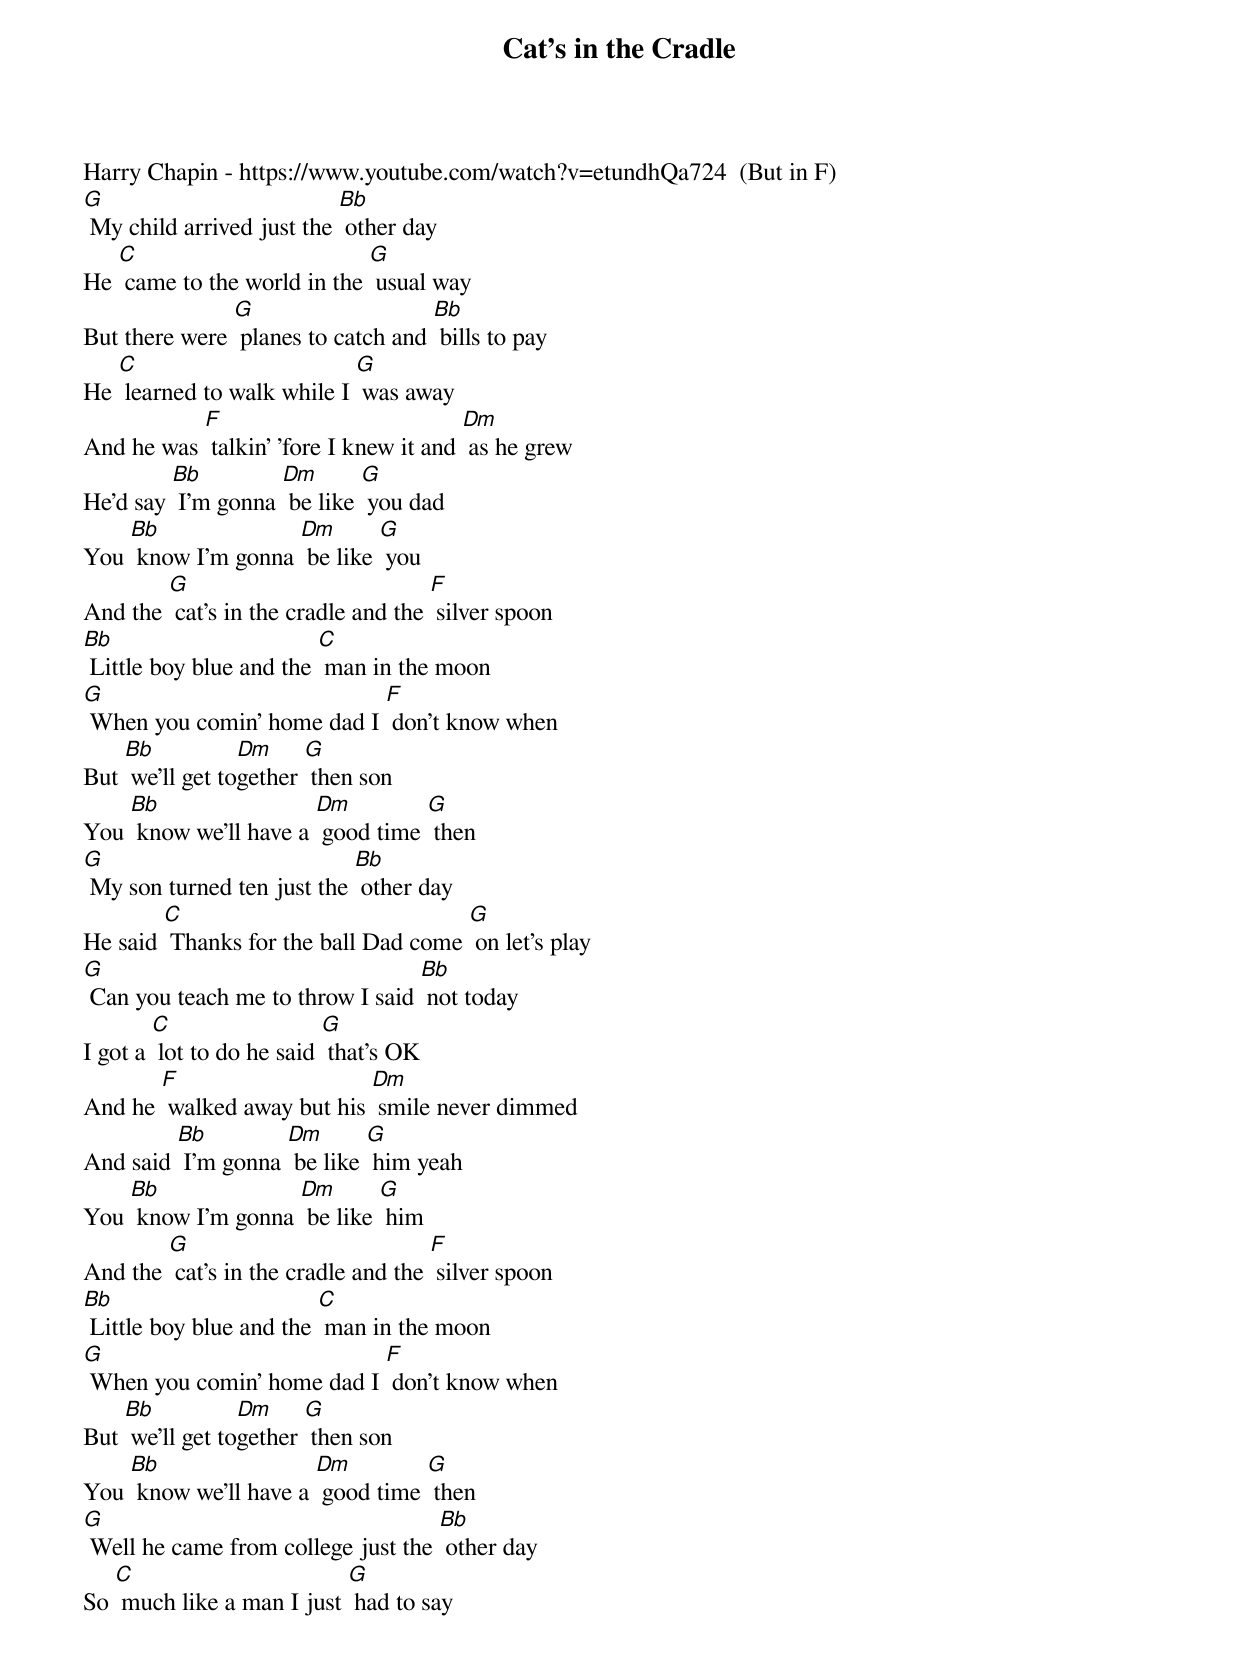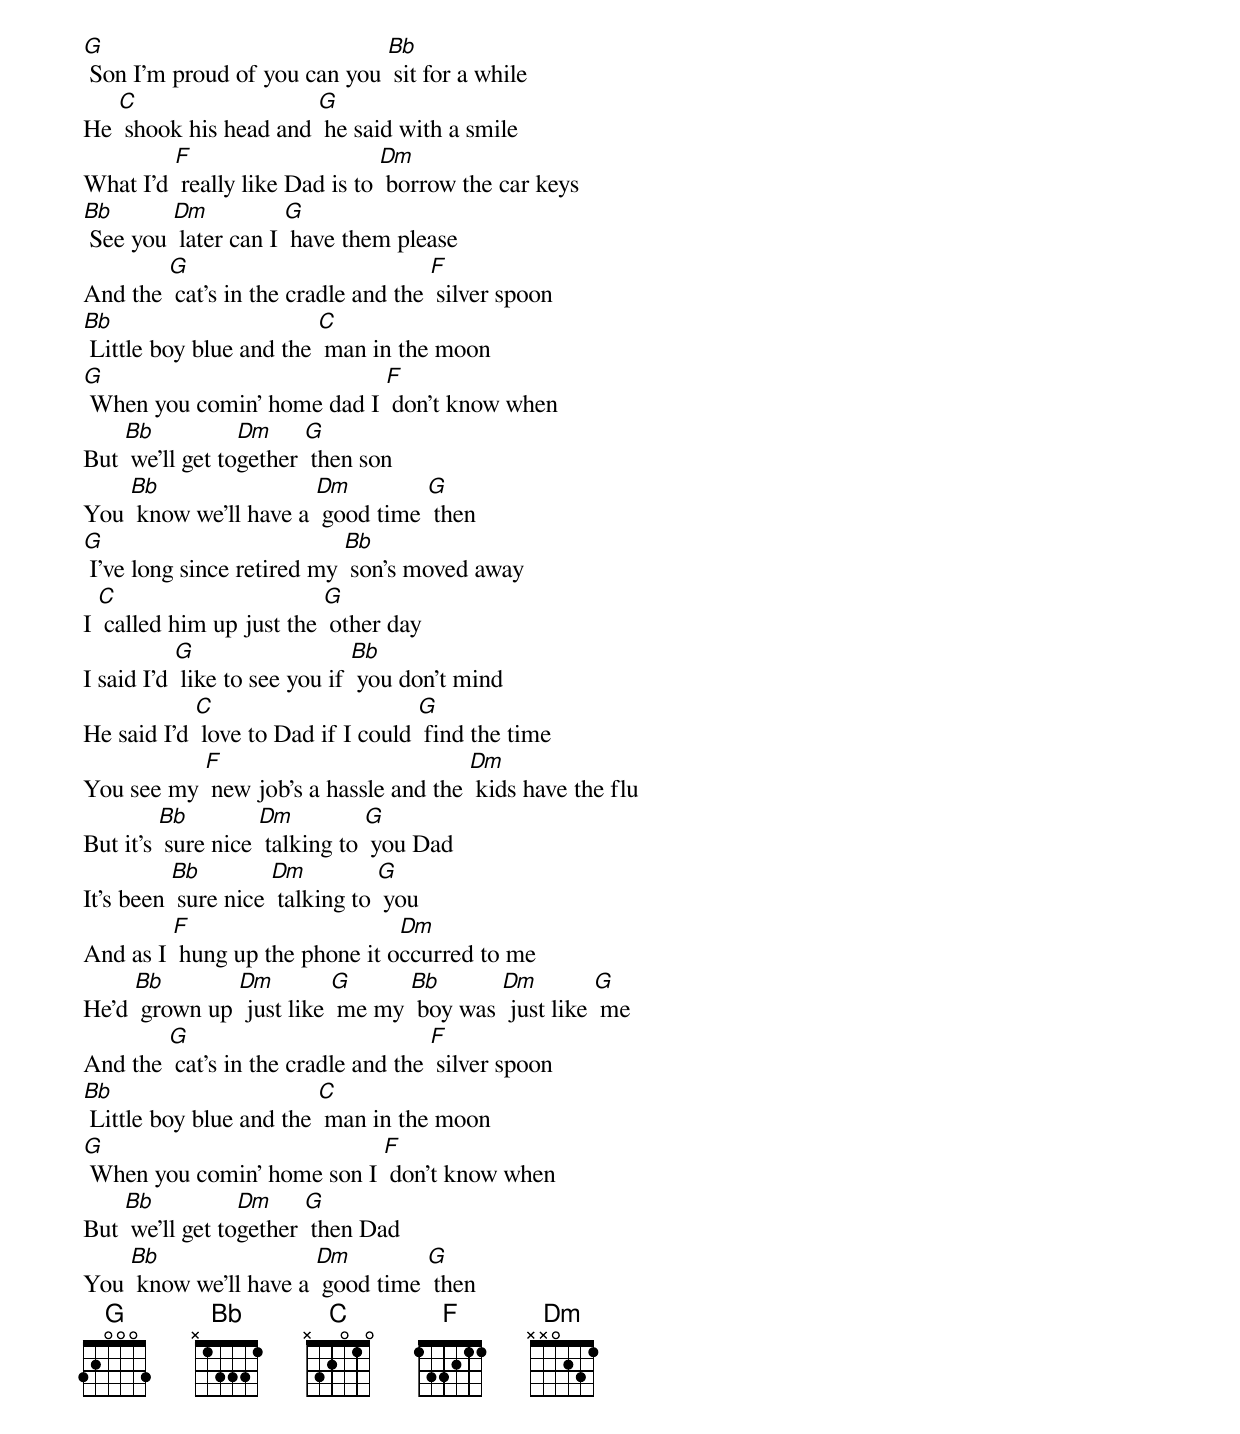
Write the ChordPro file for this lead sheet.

{t: Cat's in the Cradle }
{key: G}
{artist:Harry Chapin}
Harry Chapin - https://www.youtube.com/watch?v=etundhQa724  (But in F)
{c: }
[G] My child arrived just the [Bb] other day
He [C] came to the world in the [G] usual way
But there were [G] planes to catch and [Bb] bills to pay
He [C] learned to walk while I [G] was away
And he was [F] talkin' 'fore I knew it and [Dm] as he grew
He'd say [Bb] I'm gonna [Dm] be like [G] you dad
You [Bb] know I'm gonna [Dm] be like [G] you
{c: }
And the [G] cat's in the cradle and the [F] silver spoon
[Bb] Little boy blue and the [C] man in the moon
[G] When you comin' home dad I [F] don't know when
But [Bb] we'll get to[Dm]gether [G] then son
You [Bb] know we'll have a [Dm] good time [G] then
{c: }
[G] My son turned ten just the [Bb] other day
He said [C] Thanks for the ball Dad come [G] on let's play
[G] Can you teach me to throw I said [Bb] not today
I got a [C] lot to do he said [G] that's OK
And he [F] walked away but his [Dm] smile never dimmed
And said [Bb] I'm gonna [Dm] be like [G] him yeah
You [Bb] know I'm gonna [Dm] be like [G] him
{c: }
And the [G] cat's in the cradle and the [F] silver spoon
[Bb] Little boy blue and the [C] man in the moon
[G] When you comin' home dad I [F] don't know when
But [Bb] we'll get to[Dm]gether [G] then son
You [Bb] know we'll have a [Dm] good time [G] then
{c: }
[G] Well he came from college just the [Bb] other day
So [C] much like a man I just [G] had to say
[G] Son I'm proud of you can you [Bb] sit for a while
He [C] shook his head and [G] he said with a smile
What I'd [F] really like Dad is to [Dm] borrow the car keys
[Bb] See you [Dm] later can I [G] have them please
{c: }
And the [G] cat's in the cradle and the [F] silver spoon
[Bb] Little boy blue and the [C] man in the moon
[G] When you comin' home dad I [F] don't know when
But [Bb] we'll get to[Dm]gether [G] then son
You [Bb] know we'll have a [Dm] good time [G] then
{c: }
[G] I've long since retired my [Bb] son's moved away
I [C] called him up just the [G] other day
I said I'd [G] like to see you if [Bb] you don't mind
He said I'd [C] love to Dad if I could [G] find the time
You see my [F] new job's a hassle and the [Dm] kids have the flu
But it's [Bb] sure nice [Dm] talking to [G] you Dad
It's been [Bb] sure nice [Dm] talking to [G] you
{c: }
And as I [F] hung up the phone it o[Dm]ccurred to me
He'd [Bb] grown up [Dm] just like [G] me my [Bb] boy was [Dm] just like [G] me
{c: }
And the [G] cat's in the cradle and the [F] silver spoon
[Bb] Little boy blue and the [C] man in the moon
[G] When you comin' home son I [F] don't know when
But [Bb] we'll get to[Dm]gether [G] then Dad
You [Bb] know we'll have a [Dm] good time [G] then
